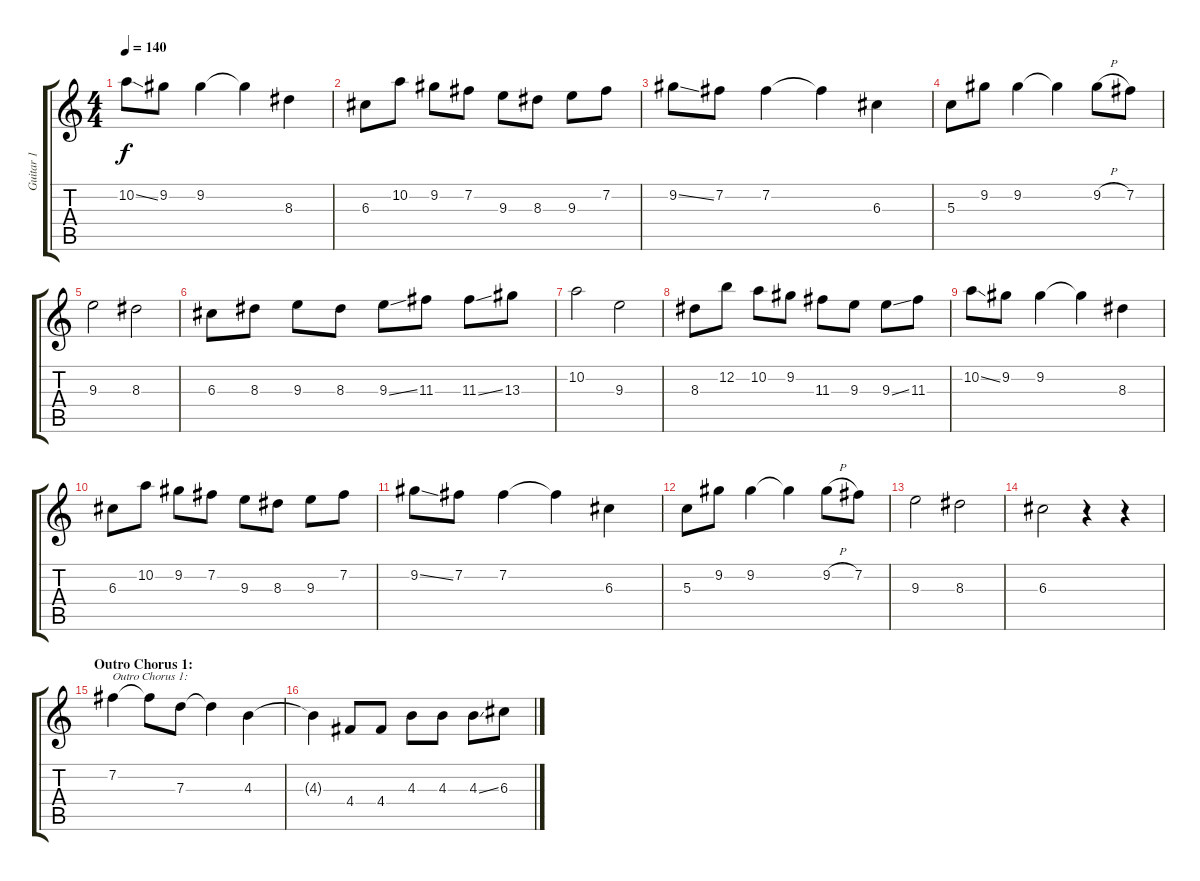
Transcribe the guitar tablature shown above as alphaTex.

\track ("Guitar 1" "Guitar 1") {instrument distortionguitar}
\staff {score tabs}
\tuning (E4 B3 G3 D3 A2 E2) {hide}
\ts (4 4)
\tempo 140
\clef g2
\ks c
10.2{ss}.8{dy f} 9.2.8 9.2.4 9.2{t}.4 8.3.4 |
6.3.8 10.2.8 9.2.8 7.2.8 9.3.8 8.3.8 9.3.8 7.2.8 |
9.2{ss}.8 7.2.8 7.2.4 7.2{t}.4 6.3.4 |
5.3.8 9.2.8 9.2.4 9.2{t}.4 9.2{h}.8 7.2.8 |
9.3.2 8.3.2 |
6.3.8 8.3.8 9.3.8 8.3.8 9.3{ss}.8 11.3.8 11.3{ss}.8 13.3.8 |
10.2.2 9.3.2 |
8.3.8 12.2.8 10.2.8 9.2.8 11.3.8 9.3.8 9.3{ss}.8 11.3.8 |
10.2{ss}.8 9.2.8 9.2.4 9.2{t}.4 8.3.4 |
6.3.8 10.2.8 9.2.8 7.2.8 9.3.8 8.3.8 9.3.8 7.2.8 |
9.2{ss}.8 7.2.8 7.2.4 7.2{t}.4 6.3.4 |
5.3.8 9.2.8 9.2.4 9.2{t}.4 9.2{h}.8 7.2.8 |
9.3.2 8.3.2 |
6.3.2 r.4 r.4 |
\section ("" "Outro Chorus 1:")
7.2.4{txt "Outro Chorus 1:"} 7.2{t}.8 7.3.8 7.3{t}.4 4.3.4 |
4.3{t}.4 4.4.8 4.4.8 4.3.8 4.3.8 4.3{ss}.8 6.3.8
